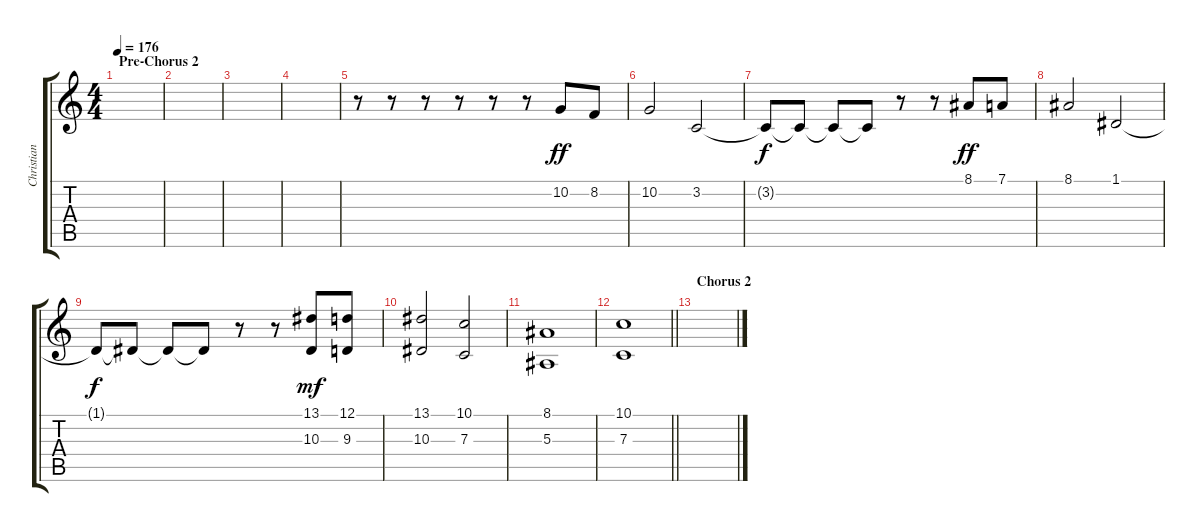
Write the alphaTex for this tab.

\track ("Christian 2" "Christian ") {instrument brasssection}
\staff {score tabs}
\tuning (D4 A3 F3 C3 G2 C2) {hide}
\ts (4 4)
\section ("" "Pre-Chorus 2")
\tempo 176
\clef g2
\ks c
|
|
|
|
r.8 r.8 r.8 r.8 r.8 r.8 10.2.8{dy ff} 8.2.8 |
10.2.2 3.2.2 |
3.2{t}.8{dy f} 3.2{t}.8 3.2{t}.8 3.2{t}.8 r.8 r.8 8.1.8{dy ff} 7.1.8 |
8.1.2 1.1.2 |
1.1{t}.8{dy f} 1.1{t}.8 1.1{t}.8 1.1{t}.8 r.8 r.8 (13.1 10.3).8{dy mf} (12.1 9.3).8 |
(13.1 10.3).2 (10.1 7.3).2 |
(8.1 5.3).1 |
\barLineRight lightlight
(10.1 7.3).1 |
\section ("" "Chorus 2")
